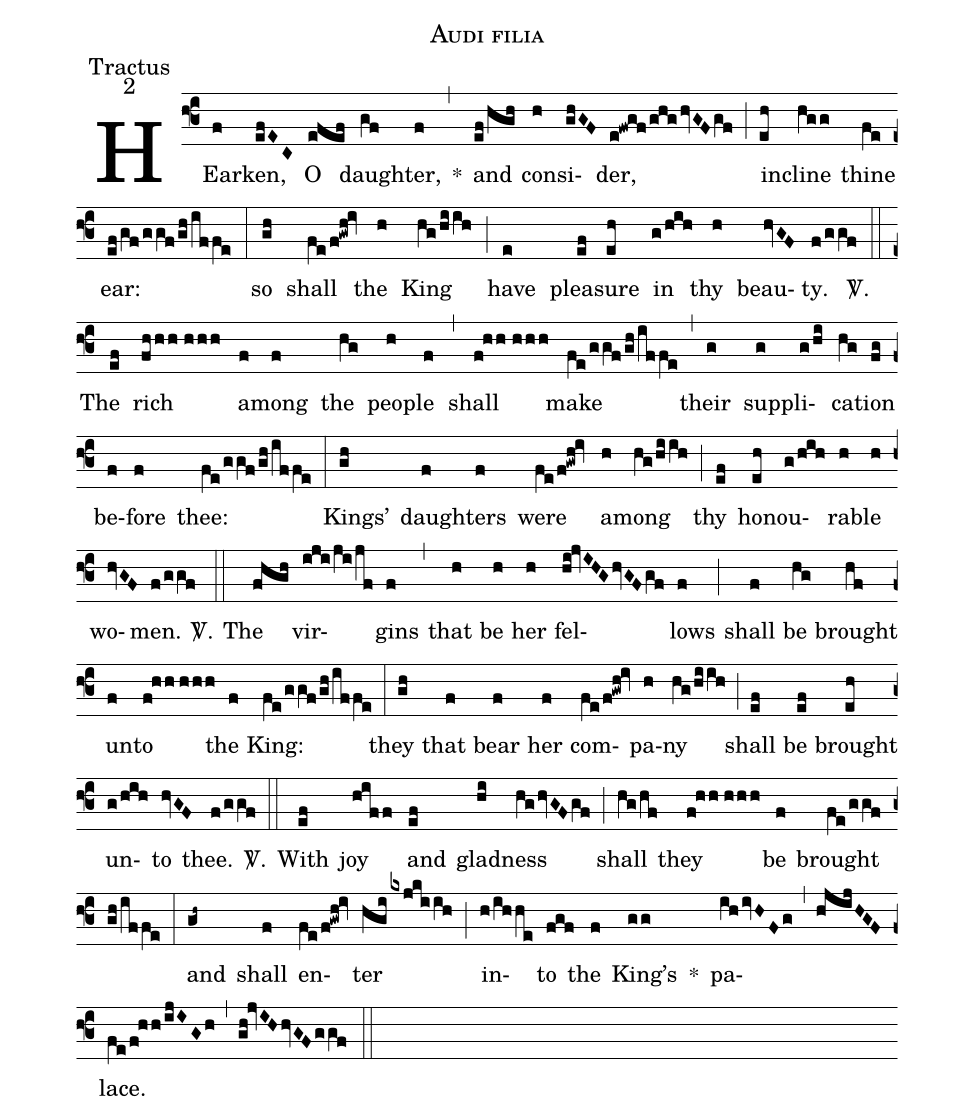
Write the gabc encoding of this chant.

name:Audi filia;
office-part:Tractus;
mode:2;
%%
(f3) HEar(f)ken,(efEC) O(efef) daugh(gf)ter,(f) *(,) and(ef/hgh) con(h)si(ghGF)der,(e!fwgf/ghg/hvGF/gf) (;) in(eh)cline(hgg) thine(fe) ear:(ef/gf/ggf/gh/iffe) (:) so(gh) shall(fe/f!gwh!iv) the(h) King(hg/hiih) (;) have(e) plea(ef)sure(eh) in(g/hih) thy(h) beau(hvGF)ty.(f/ggf) <sp>V/</sp>.(::) The(ef) rich(fhhh//hhh) a(f)mong(f) the(hg) peo(h)ple(f) (,) shall(f!hh//hhh) make(fe/ggf/gh/iffe) (,) their(g) sup(g)pli(g/hi)ca(hg)tion(fg) be(f)fore(f) thee:(fe/ggf/gh/iffe) (:) Kings'(gh) daugh(f)ters(f) were(fe/f!gwh!iv) a(h)mong(hg/hiih) (;) thy(ef) ho(eh)nou(g/hih)ra(h)ble(h) wo(hvGF)men.(f/ggf) <sp>V/</sp>.(::) The(fhgh) vir(iji/ji/jf)gins(f) (,) that(h) be(h) her(h) fel(hi!jvIHG/hvGFgf)lows(f) (;) shall(f) be(hg) brought(hf) un(f)to(f!hh//hhh) the(f) King:(fe/ggf/gh/iffe) (:) they(gh) that(f) bear(f) her(f) com(fe/f!gwh!iv)pa(h)ny(hg/hiih) (;) shall(ef) be(ef) brought(eh) un(g/hih)to(hvGF) thee.(f/ggf) <sp>V/</sp>.(::) With(ef) joy(hiff) and(ef) glad(hi)ness(hg/hvGF/gf) (;) shall(hg/hf) they(f!hh//hhh) be(f) brought(fe/ggf/gh/iffe) (:) and(gh~) shall(f) en(fe/f!gwh!iv)ter(hgi/kxjkiih) (;) in(h/ihhe)to(fgf) the(f) King's(gg) *() pa(ih/ivHFg,hjijHGF)lace.(fe/f!hh/ijIGh) (,) (gh!jvIH/hvGFggf) (::)
